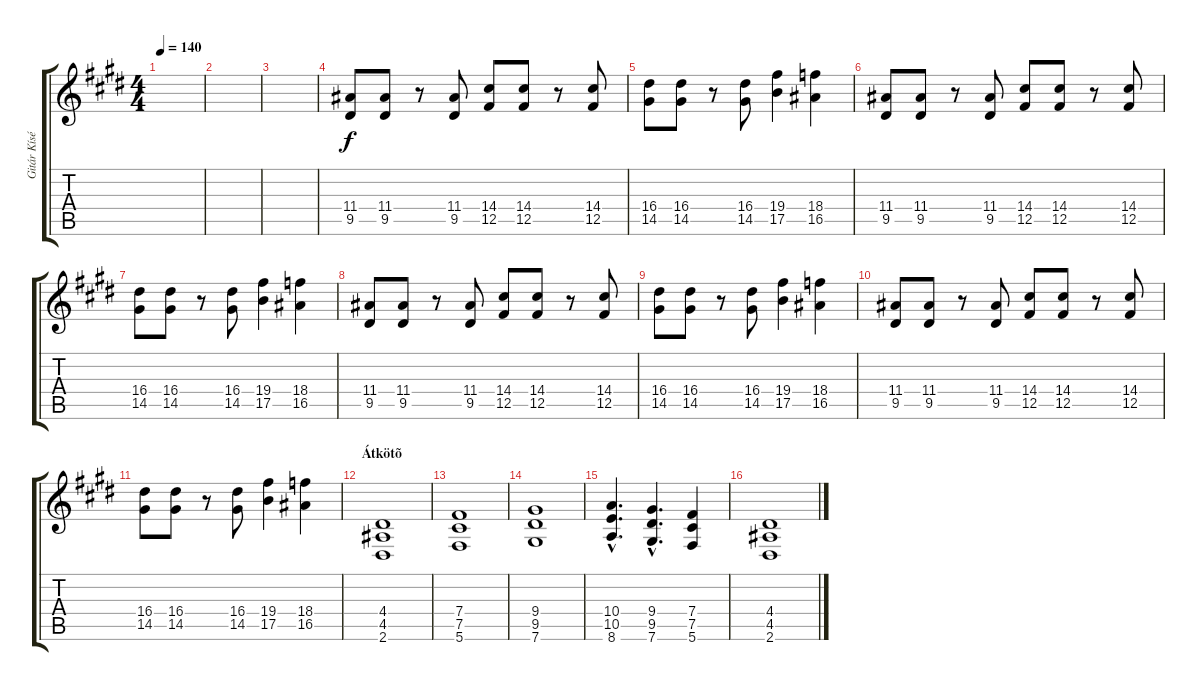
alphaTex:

\track ("Gitár Kíséret 2" "Gitár Kísé") {instrument distortionguitar}
\staff {score tabs}
\tuning (Db4 Ab3 E3 B2 Gb2 Db2) {hide}
\ts (4 4)
\tempo 140
\clef g2
\ks c#minor
|
|
|
(11.4 9.5).8 (11.4 9.5).8 r.8 (11.4 9.5).8 (14.4 12.5).8 (14.4 12.5).8 r.8 (14.4 12.5).8 |
(16.4 14.5).8 (16.4 14.5).8 r.8 (16.4 14.5).8 (19.4 17.5).4 (18.4 16.5).4 |
(11.4 9.5).8 (11.4 9.5).8 r.8 (11.4 9.5).8 (14.4 12.5).8 (14.4 12.5).8 r.8 (14.4 12.5).8 |
(16.4 14.5).8 (16.4 14.5).8 r.8 (16.4 14.5).8 (19.4 17.5).4 (18.4 16.5).4 |
(11.4 9.5).8 (11.4 9.5).8 r.8 (11.4 9.5).8 (14.4 12.5).8 (14.4 12.5).8 r.8 (14.4 12.5).8 |
(16.4 14.5).8 (16.4 14.5).8 r.8 (16.4 14.5).8 (19.4 17.5).4 (18.4 16.5).4 |
(11.4 9.5).8 (11.4 9.5).8 r.8 (11.4 9.5).8 (14.4 12.5).8 (14.4 12.5).8 r.8 (14.4 12.5).8 |
(16.4 14.5).8 (16.4 14.5).8 r.8 (16.4 14.5).8 (19.4 17.5).4 (18.4 16.5).4 |
\section ("" "Átkötõ")
(4.4 4.5 2.6).1 |
(7.4 7.5 5.6).1 |
(9.4 9.5 7.6).1 |
(10.4{hac} 10.5{hac} 8.6{hac}).4{d} (9.4{hac} 9.5{hac} 7.6{hac}).4{d} (7.4 7.5 5.6).4 |
(4.4 4.5 2.6).1
